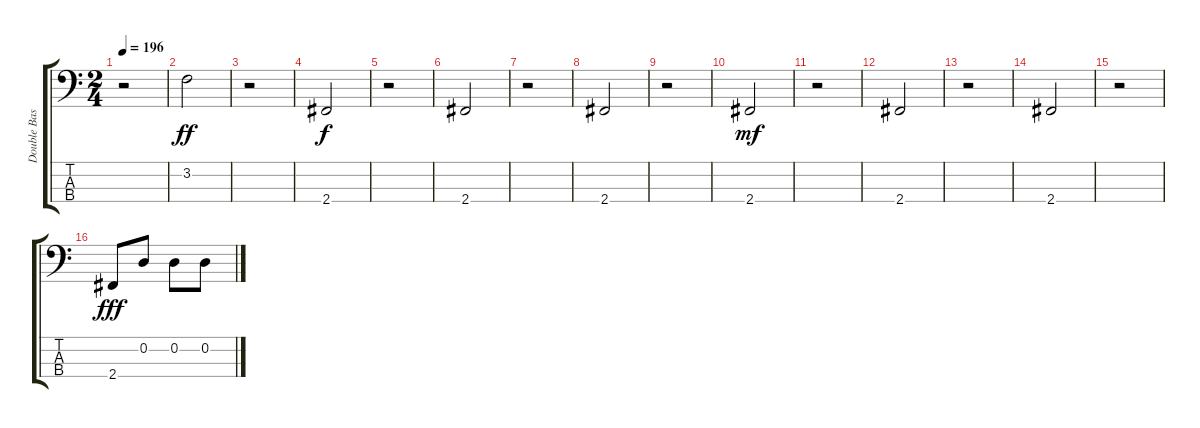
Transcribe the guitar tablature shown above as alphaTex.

\track ("Double Bass" "Double Bas") {instrument contrabass}
\staff {score tabs}
\tuning (G2 D2 A1 E1) {hide}
\ts (2 4)
\tempo 196
\clef f4
\ks c
r.2{dy ff} |
3.2.2 |
r.2 |
2.4.2{dy f} |
r.2 |
2.4.2 |
r.2 |
2.4.2 |
r.2 |
2.4.2{dy mf} |
r.2 |
2.4.2 |
r.2 |
2.4.2 |
r.2 |
2.4.8{dy fff} 0.2.8 0.2.8 0.2.8
